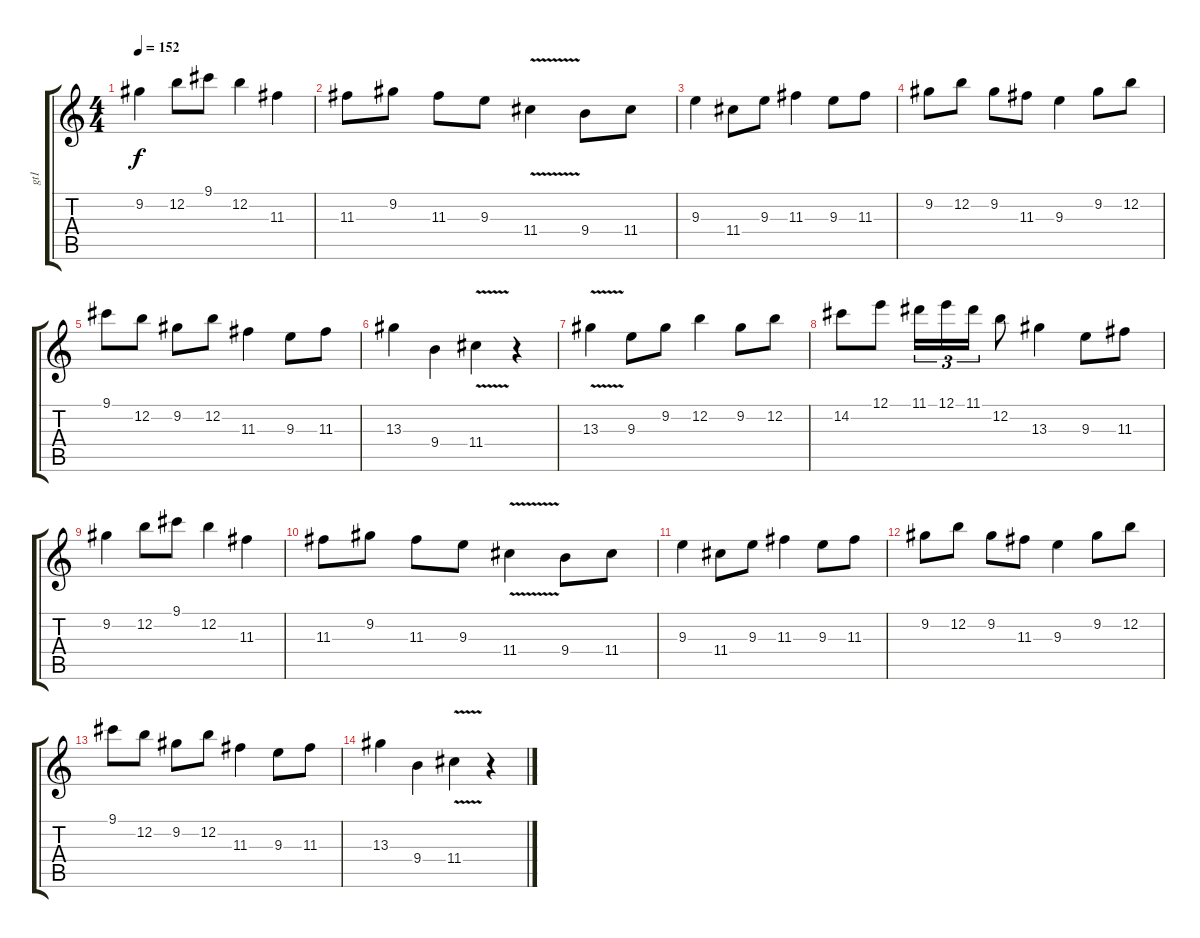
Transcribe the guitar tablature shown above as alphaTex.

\track ("gt1" "gt1") {instrument distortionguitar}
\staff {score tabs}
\tuning (E4 B3 G3 D3 A2 E2) {hide}
\ts (4 4)
\tempo 152
\clef g2
\ks c
9.2.4{dy f} 12.2.8 9.1.8 12.2.4 11.3.4 |
11.3.8 9.2.8 11.3.8 9.3.8 11.4{v}.4 9.4.8 11.4.8 |
9.3.4 11.4.8 9.3.8 11.3.4 9.3.8 11.3.8 |
9.2.8 12.2.8 9.2.8 11.3.8 9.3.4 9.2.8 12.2.8 |
9.1.8 12.2.8 9.2.8 12.2.8 11.3.4 9.3.8 11.3.8 |
13.3.4 9.4.4 11.4{v}.4 r.4 |
13.3{v}.4 9.3.8 9.2.8 12.2.4 9.2.8 12.2.8 |
14.2.8 12.1.8 11.1.16{tu (3 2)} 12.1.16{tu (3 2)} 11.1.16{tu (3 2)} 12.2.8 13.3.4 9.3.8 11.3.8 |
9.2.4 12.2.8 9.1.8 12.2.4 11.3.4 |
11.3.8 9.2.8 11.3.8 9.3.8 11.4{v}.4 9.4.8 11.4.8 |
9.3.4 11.4.8 9.3.8 11.3.4 9.3.8 11.3.8 |
9.2.8 12.2.8 9.2.8 11.3.8 9.3.4 9.2.8 12.2.8 |
9.1.8 12.2.8 9.2.8 12.2.8 11.3.4 9.3.8 11.3.8 |
13.3.4 9.4.4 11.4{v}.4 r.4
